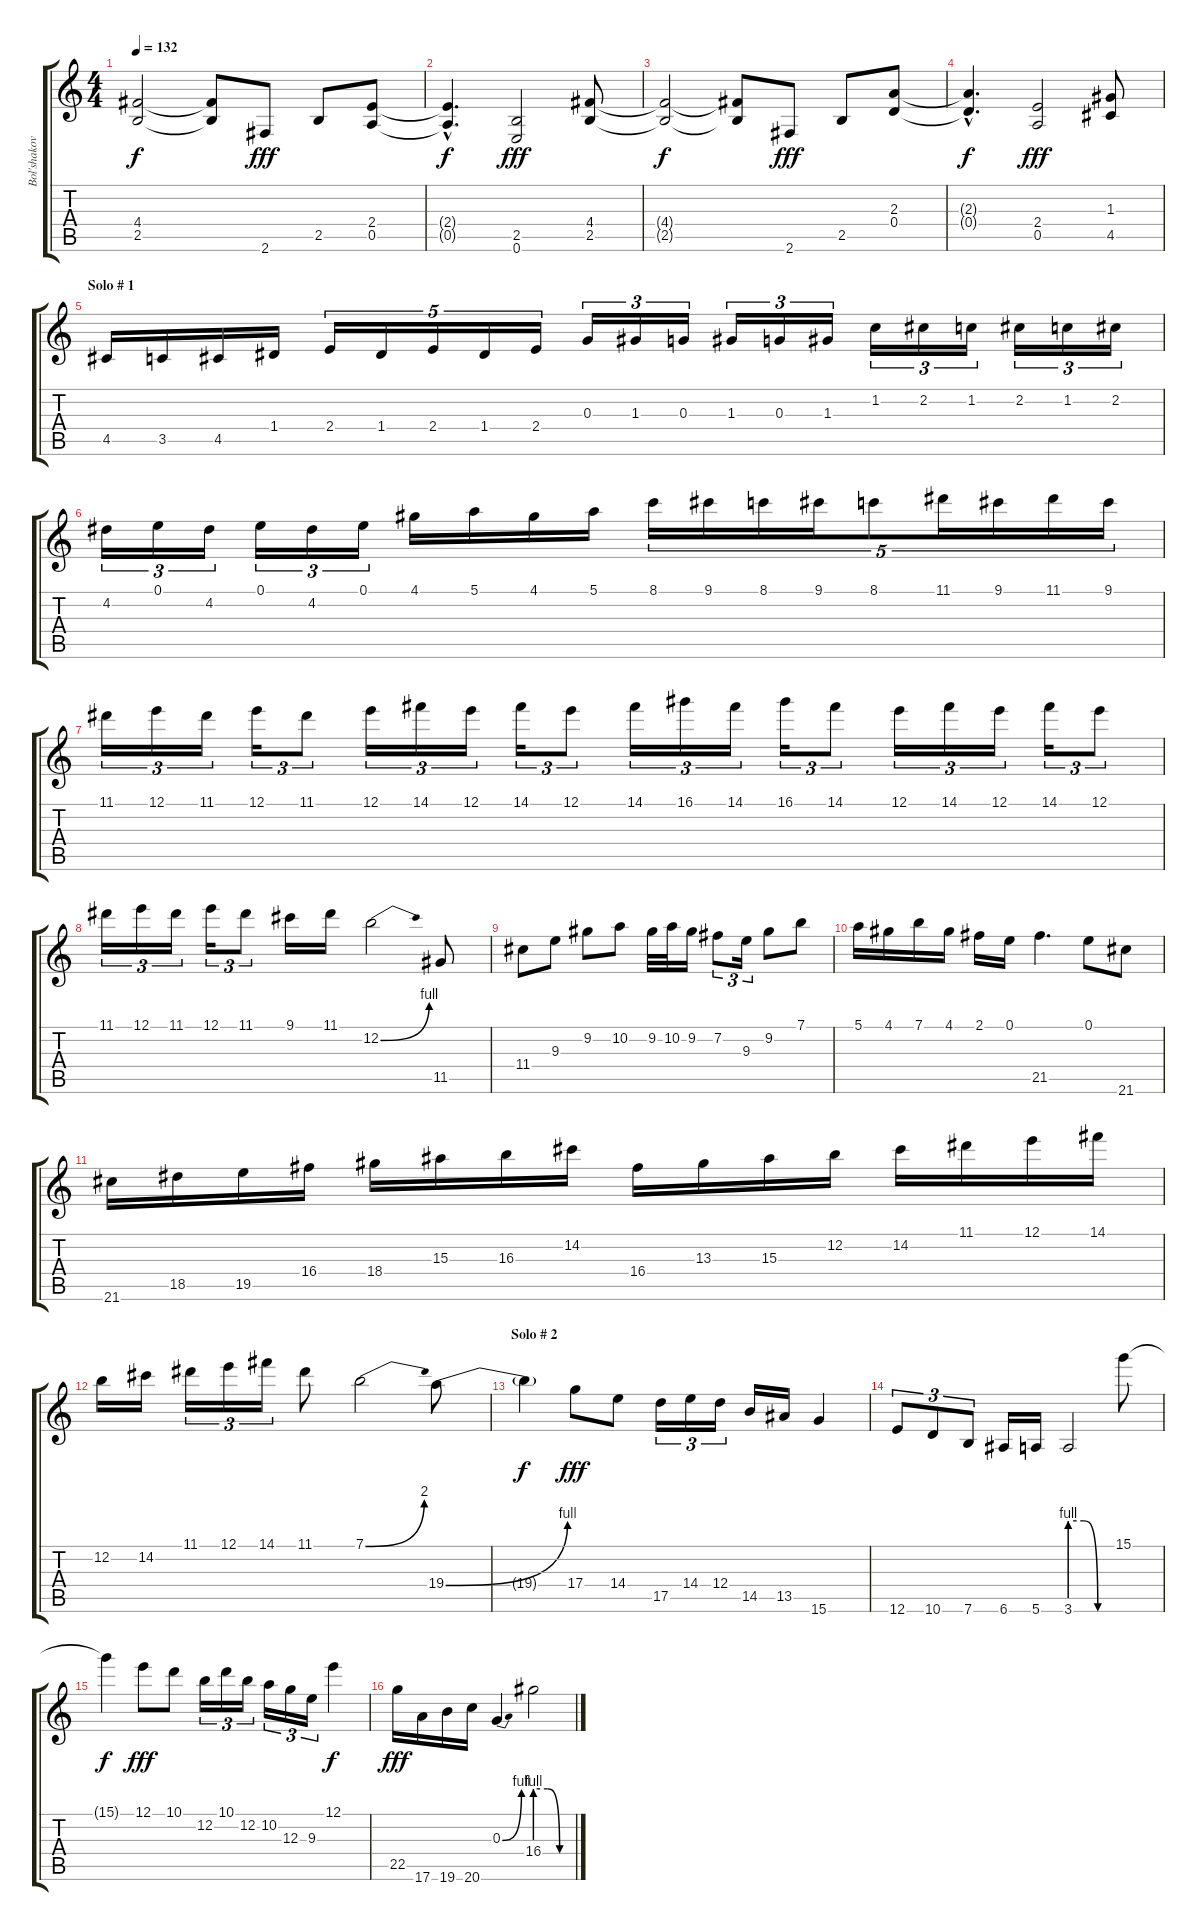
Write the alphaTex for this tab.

\track ("Bol'shakov" "Bol'shakov") {instrument distortionguitar}
\staff {score tabs}
\tuning (E4 B3 G3 D3 A2 E2) {hide}
\ts (4 4)
\tempo 132
\clef g2
\ks c
(4.4{t} 2.5{t}).2{dy f} (4.4{t} 2.5{t}).8 2.6.8{dy fff} 2.5.8 (2.4 0.5).8 |
(2.4{hac t} 0.5{hac t}).4{d dy f} (2.5 0.6).2{dy fff} (4.4 2.5).8 |
(4.4{t} 2.5{t}).2{dy f} (4.4{t} 2.5{t}).8 2.6.8{dy fff} 2.5.8 (2.3 0.4).8 |
(2.3{hac t} 0.4{hac t}).4{d dy f} (2.4 0.5).2{dy fff} (1.3 4.5).8 |
\section ("" "Solo # 1")
4.5.16{volume 14 balance 6} 3.5.16 4.5.16 1.4.16 2.4.16{tu (5 4)} 1.4.16{tu (5 4)} 2.4.16{tu (5 4)} 1.4.16{tu (5 4)} 2.4.16{tu (5 4)} 0.3.16{tu (3 2)} 1.3.16{tu (3 2)} 0.3.16{tu (3 2)} 1.3.16{tu (3 2)} 0.3.16{tu (3 2)} 1.3.16{tu (3 2)} 1.2.16{tu (3 2)} 2.2.16{tu (3 2)} 1.2.16{tu (3 2)} 2.2.16{tu (3 2)} 1.2.16{tu (3 2)} 2.2.16{tu (3 2)} |
4.2.16{tu (3 2)} 0.1.16{tu (3 2)} 4.2.16{tu (3 2)} 0.1.16{tu (3 2)} 4.2.16{tu (3 2)} 0.1.16{tu (3 2)} 4.1.16 5.1.16 4.1.16 5.1.16 8.1.16{tu (5 4)} 9.1.16{tu (5 4)} 8.1.16{tu (5 4)} 9.1.16{tu (5 4)} 8.1.8{tu (5 4)} 11.1.16{tu (5 4)} 9.1.16{tu (5 4)} 11.1.16{tu (5 4)} 9.1.16{tu (5 4)} |
11.1.16{tu (3 2)} 12.1.16{tu (3 2)} 11.1.16{tu (3 2)} 12.1.16{tu (3 2)} 11.1.8{tu (3 2)} 12.1.16{tu (3 2)} 14.1.16{tu (3 2)} 12.1.16{tu (3 2)} 14.1.16{tu (3 2)} 12.1.8{tu (3 2)} 14.1.16{tu (3 2)} 16.1.16{tu (3 2)} 14.1.16{tu (3 2)} 16.1.16{tu (3 2)} 14.1.8{tu (3 2)} 12.1.16{tu (3 2)} 14.1.16{tu (3 2)} 12.1.16{tu (3 2)} 14.1.16{tu (3 2)} 12.1.8{tu (3 2)} |
11.1.16{tu (3 2)} 12.1.16{tu (3 2)} 11.1.16{tu (3 2)} 12.1.16{tu (3 2)} 11.1.8{tu (3 2)} 9.1.16 11.1.16 12.2{be (bend 0 0 60 4)}.2 11.5.8 |
11.4.8 9.3.8 9.2.8 10.2.8 9.2.32 10.2.32 9.2.16 7.2.8{tu (3 2)} 9.3.16{tu (3 2)} 9.2.8 7.1.8 |
5.1.16 4.1.16 7.1.16 4.1.16 2.1.16 0.1.16 21.5.4{d} 0.1.8 21.6.8 |
21.6.16 18.5.16 19.5.16 16.4.16 18.4.16 15.3.16 16.3.16 14.2.16 16.4.16 13.3.16 15.3.16 12.2.16 14.2.16 11.1.16 12.1.16 14.1.16 |
12.2.16 14.2.16 11.1.16{tu (3 2)} 12.1.16{tu (3 2)} 14.1.16{tu (3 2)} 11.1.8 7.1{be (bend 0 0 60 8)}.2 19.4{be (bend 0 0 60 4)}.8{volume 14 balance 10} |
\section ("" "Solo # 2")
19.4{t}.4{dy f} 17.4.8{dy fff} 14.4.8 17.5.16{tu (3 2)} 14.4.16{tu (3 2)} 12.4.16{tu (3 2)} 14.5.16 13.5.16 15.6.4 |
12.6.8{tu (3 2)} 10.6.8{tu (3 2)} 7.6.8{tu (3 2)} 6.6.16 5.6.16 3.6{be (custom 0 4 20 4 40 0 60 0)}.2 15.1.8 |
15.1{t}.4{dy f} 12.1.8{dy fff} 10.1.8 12.2.16{tu (3 2)} 10.1.16{tu (3 2)} 12.2.16{tu (3 2)} 10.2.16{tu (3 2)} 12.3.16{tu (3 2)} 9.3.16{tu (3 2)} 12.1.4{dy f} |
22.5.16{dy fff} 17.6.16 19.6.16 20.6.16 0.3{be (bend 0 0 60 4)}.4 16.4{be (custom 0 4 20 4 40 0 60 0)}.2
